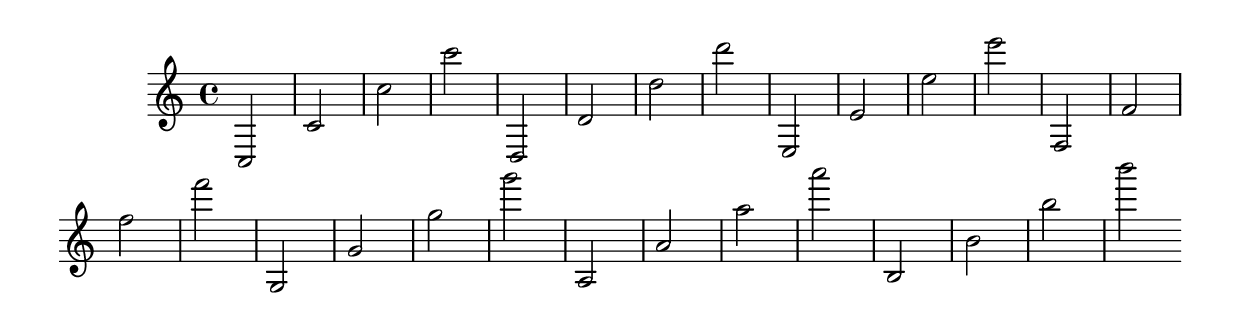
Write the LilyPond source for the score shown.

\version "2.20.0"
\score {
    \new Staff {
        \time 4/4
        \cadenzaOn
            c2\bar"|"c'2\bar"|"c''2\bar"|"c'''2\bar"|"d2\bar"|"d'2\bar"|"d''2\bar"|"d'''2\bar"|"e2\bar"|"e'2\bar"|"e''2\bar"|"e'''2\bar"|"f2\bar"|"f'2\bar"|"f''2\bar"|"f'''2\bar"|"g2\bar"|"g'2\bar"|"g''2\bar"|"g'''2\bar"|"a2\bar"|"a'2\bar"|"a''2\bar"|"a'''2\bar"|"b2\bar"|"b'2\bar"|"b''2\bar"|"b'''2
        \cadenzaOff
    }
}